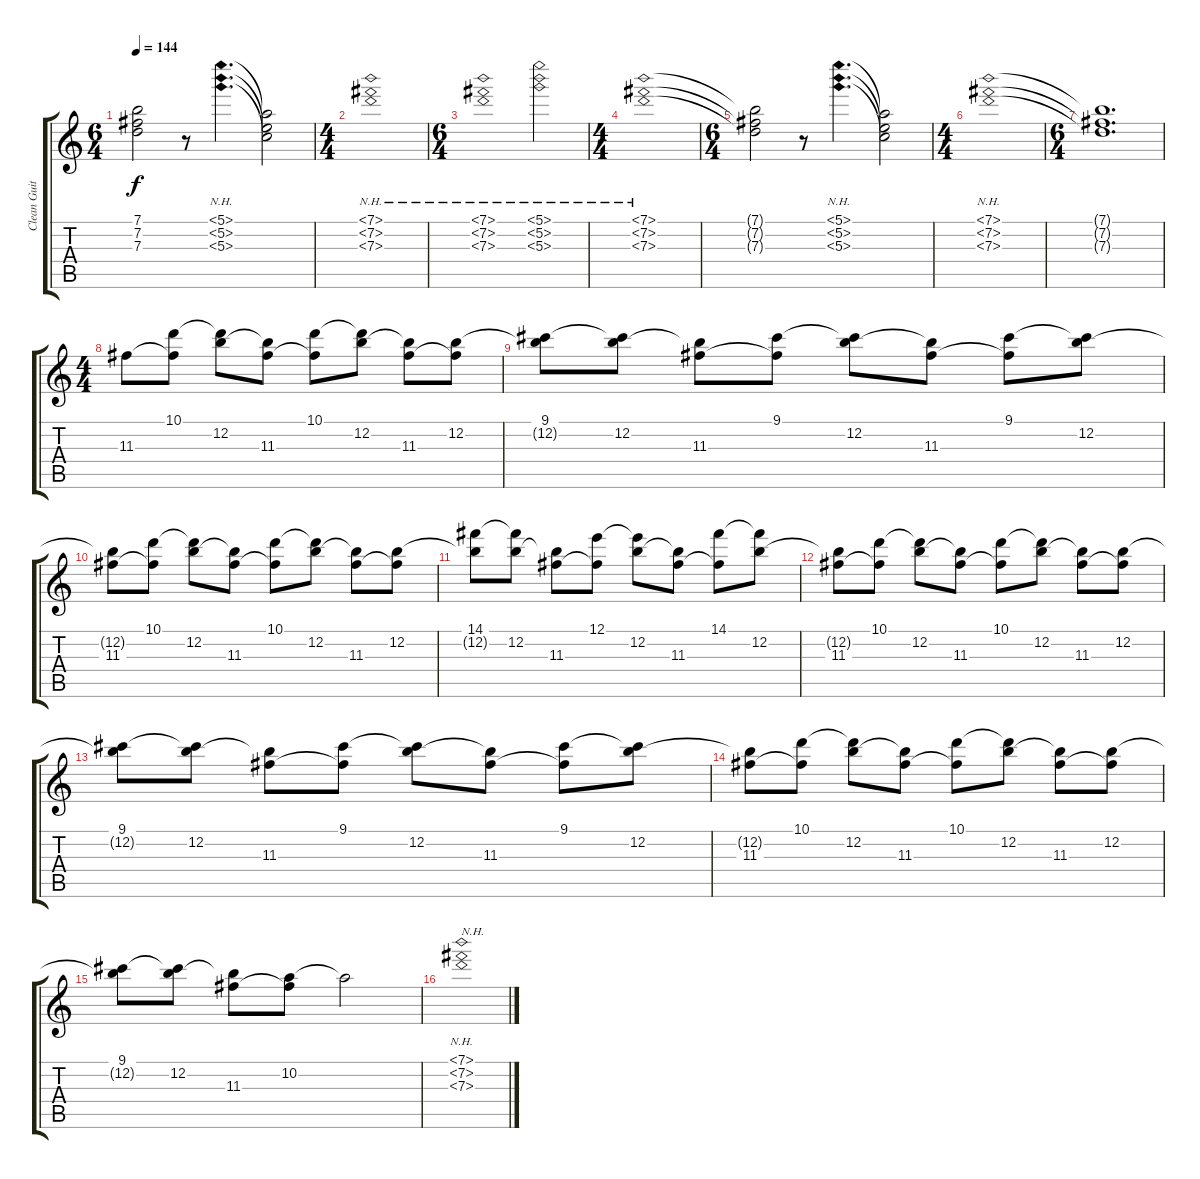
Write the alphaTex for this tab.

\track ("Clean Guitar" "Clean Guit") {instrument electricguitarclean}
\staff {score tabs}
\tuning (E4 B3 G3 D3 A2 E2) {hide}
\ts (6 4)
\tempo 144
\clef g2
\ks c
(7.1{t} 7.2{t} 7.3{t}).2{dy f} r.8 (5.1{nh} 5.2{nh} 5.3{nh}).4{d} (5.1{t} 5.2{t} 5.3{t}).2 |
\ts (4 4)
(7.1{nh} 7.2{nh} 7.3{nh}).1 |
\ts (6 4)
(7.1{nh} 7.2{nh} 7.3{nh}).1 (5.1{nh} 5.2{nh} 5.3{nh}).2 |
\ts (4 4)
(7.1{nh} 7.2{nh} 7.3{nh}).1 |
\ts (6 4)
(7.1{t} 7.2{t} 7.3{t}).2 r.8 (5.1{nh} 5.2{nh} 5.3{nh}).4{d} (5.1{t} 5.2{t} 5.3{t}).2 |
\ts (4 4)
(7.1{nh} 7.2{nh} 7.3{nh}).1 |
\ts (6 4)
(7.1{t} 7.2{t} 7.3{t}).1{d} |
\ts (4 4)
11.3.8 (10.1 11.3{t}).8 (10.1{t} 12.2).8 (12.2{t} 11.3).8 (10.1 11.3{t}).8 (10.1{t} 12.2).8 (12.2{t} 11.3).8 (12.2 11.3{t}).8 |
(9.1 12.2{t}).8 (9.1{t} 12.2).8 (12.2{t} 11.3).8 (9.1 11.3{t}).8 (9.1{t} 12.2).8 (12.2{t} 11.3).8 (9.1 11.3{t}).8 (9.1{t} 12.2).8 |
(12.2{t} 11.3).8 (10.1 11.3{t}).8 (10.1{t} 12.2).8 (12.2{t} 11.3).8 (10.1 11.3{t}).8 (10.1{t} 12.2).8 (12.2{t} 11.3).8 (12.2 11.3{t}).8 |
(14.1 12.2{t}).8 (14.1{t} 12.2).8 (12.2{t} 11.3).8 (12.1 11.3{t}).8 (12.1{t} 12.2).8 (12.2{t} 11.3).8 (14.1 11.3{t}).8 (14.1{t} 12.2).8 |
(12.2{t} 11.3).8 (10.1 11.3{t}).8 (10.1{t} 12.2).8 (12.2{t} 11.3).8 (10.1 11.3{t}).8 (10.1{t} 12.2).8 (12.2{t} 11.3).8 (12.2 11.3{t}).8 |
(9.1 12.2{t}).8 (9.1{t} 12.2).8 (12.2{t} 11.3).8 (9.1 11.3{t}).8 (9.1{t} 12.2).8 (12.2{t} 11.3).8 (9.1 11.3{t}).8 (9.1{t} 12.2).8 |
(12.2{t} 11.3).8 (10.1 11.3{t}).8 (10.1{t} 12.2).8 (12.2{t} 11.3).8 (10.1 11.3{t}).8 (10.1{t} 12.2).8 (12.2{t} 11.3).8 (12.2 11.3{t}).8 |
(9.1 12.2{t}).8 (9.1{t} 12.2).8 (12.2{t} 11.3).8 (10.2 11.3{t}).8 10.2{t}.2 |
(7.1{nh} 7.2{nh} 7.3{nh}).1{txt "N.H."}
